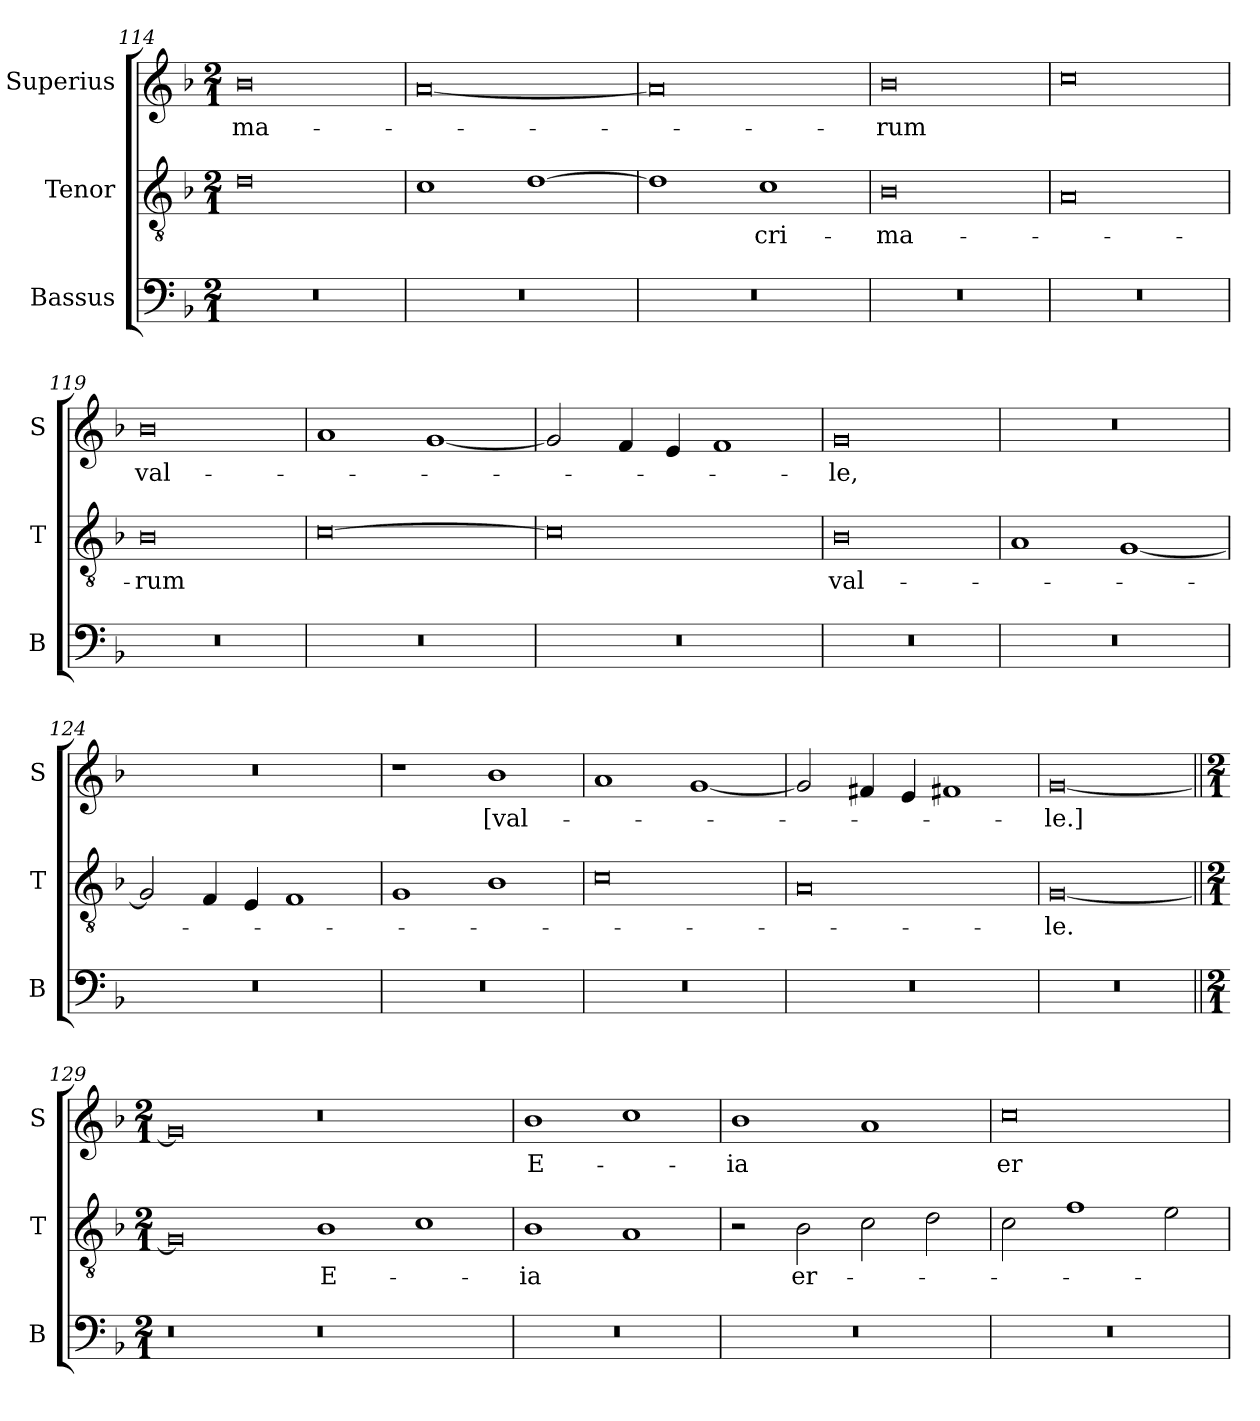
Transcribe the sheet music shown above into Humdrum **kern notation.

**kern	**kern	**text	**kern	**text
*part3	*part2	*part2	*part1	*part1
*staff3	*staff2	*staff2	*staff1	*staff1
*I"Bassus	*I"Tenor	*	*I"Superius	*
*I'B	*I'T	*	*I'S	*
*clefF4	*clefGv2	*	*clefG2	*
*k[b-]	*k[b-]	*	*k[b-]	*
*F:	*F:	*	*F:	*
*M2/1	*M2/1	*	*M2/1	*
=114	=114	=114	=114	=114
0r	0d	.	0b-	-ma-
=115	=115	=115	=115	=115
0r	1c	.	[0a	.
.	[1d	.	.	.
=116	=116	=116	=116	=116
0r	1d]	.	0a]	.
.	1c	-cri-	.	.
=117	=117	=117	=117	=117
0r	0B-	-ma-	0b-	-rum
=118	=118	=118	=118	=118
0r	0A	.	0cc	.
=119	=119	=119	=119	=119
0r	0B-	-rum	0b-	val-
=120	=120	=120	=120	=120
0r	[0c	.	1a	.
.	.	.	[1g	.
=121	=121	=121	=121	=121
0r	0c]	.	2g]	.
.	.	.	4f	.
.	.	.	4e	.
.	.	.	1f	.
=122	=122	=122	=122	=122
0r	0B-	val-	0g	-le,
=123	=123	=123	=123	=123
0r	1A	.	0r	.
.	[1G	.	.	.
=124	=124	=124	=124	=124
0r	2G]	.	0r	.
.	4F	.	.	.
.	4E	.	.	.
.	1F	.	.	.
=125	=125	=125	=125	=125
0r	1G	.	1r	.
.	1B-	.	1b-	[val-
=126	=126	=126	=126	=126
0r	0c	.	1a	.
.	.	.	[1g	.
=127	=127	=127	=127	=127
0r	0A	.	2g]	.
.	.	.	4f#X	.
.	.	.	4e	.
.	.	.	1f#X	.
=128	=128	=128	=128	=128
0r	[0G	-le.	[0g	-le.]
=129||	=129||	=129||	=129||	=129||
*M2/1	*M2/1	*	*M2/1	*
0r	0G]	.	0g]	.
0r	1B-	E-	0r	.
.	1c	.	.	.
=130	=130	=130	=130	=130
0r	1B-	-ia	1b-	E-
.	1A	.	1cc	.
=131	=131	=131	=131	=131
0r	2r	.	1b-	-ia
.	2B-	er-	.	.
.	2c	.	1a	.
.	2d	.	.	.
=132	=132	=132	=132	=132
0r	2c	.	0cc	er-
.	1f	.	.	.
.	2e	.	.	.
=	=	=	=	=
*-	*-	*-	*-	*-
